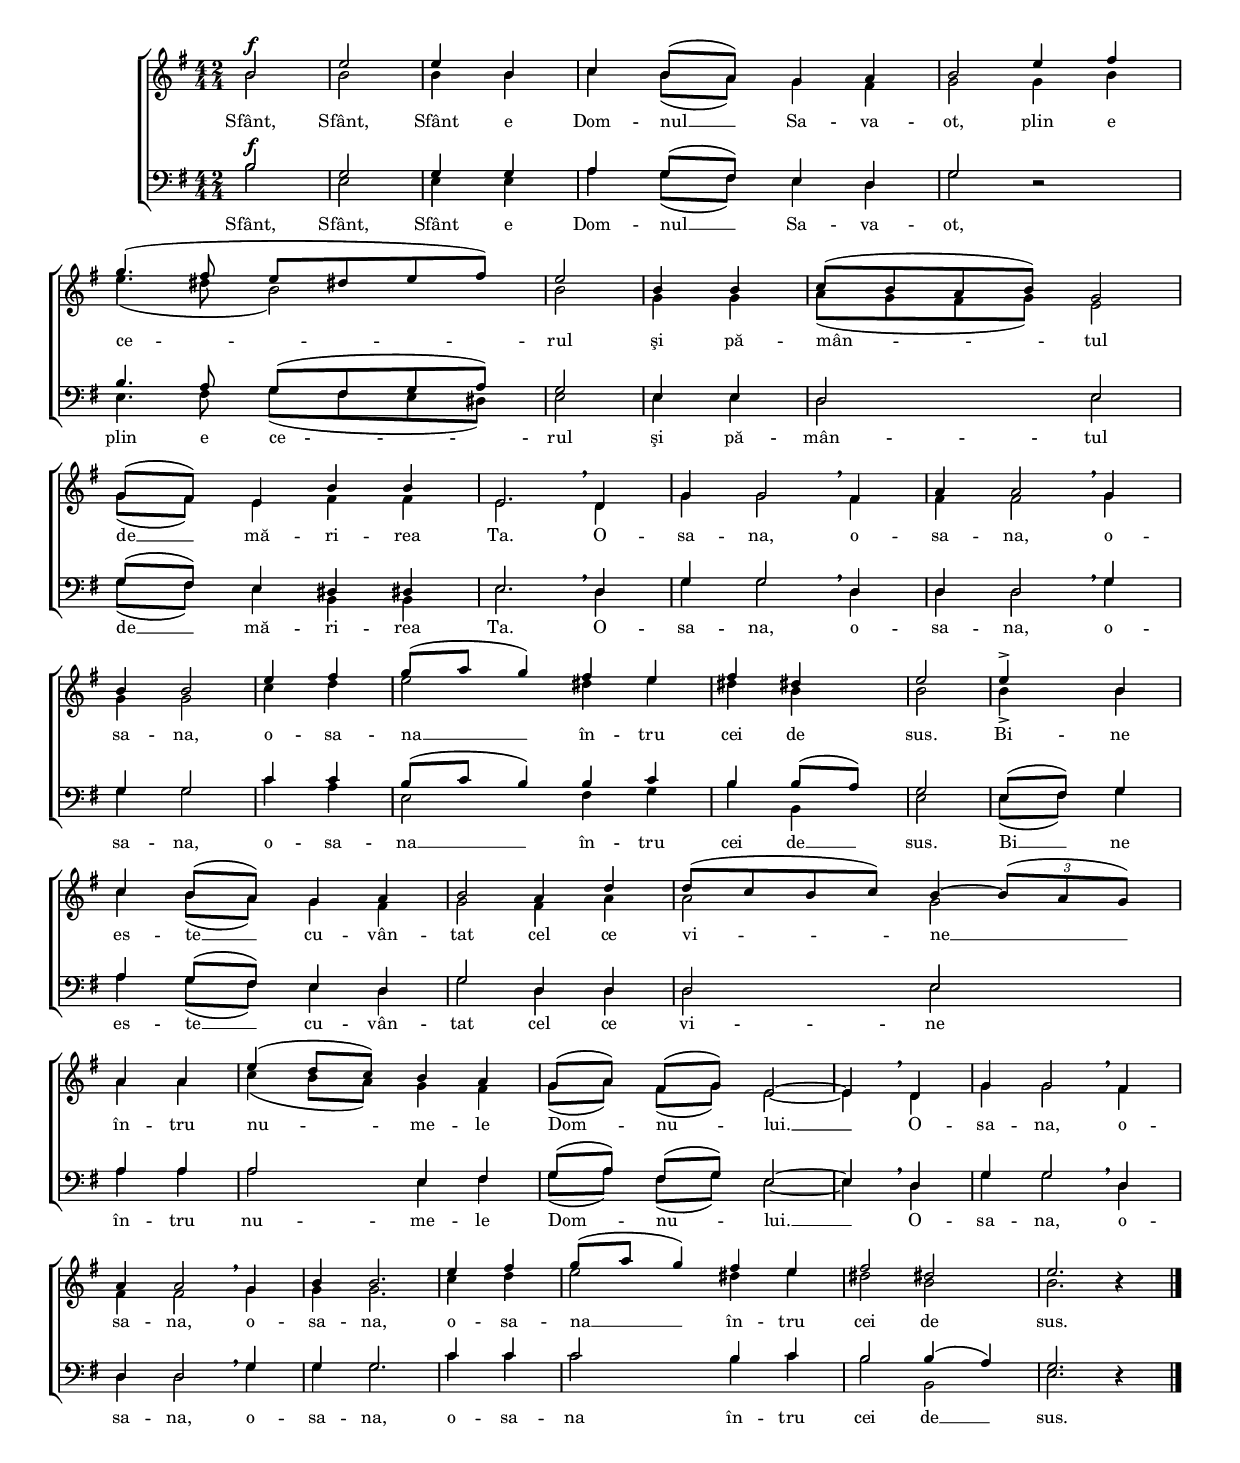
\version "2.10.10"
\include "defines.ly"
midiTempo = 
  \midi {
    \context {
      \Score
      tempoWholesPerMinute = #(ly:make-moment 90 4)
      }
    }


\include "preamble.ly"

global = {
  \globalPreamble
  \key e \minor
  \override Staff.TimeSignature #'stencil = #ly:text-interface::print
  \override Staff.TimeSignature #'text = \mixedTimeSigMarkup
  \time 4/4
}

womenWords = \lyricmode {
  Sfânt, Sfânt, Sfânt e Dom -- nul __ Sa -- va -- ot,
  plin e ce -- rul şi pă -- mân -- tul de __ mă -- ri -- rea Ta.
  O -- sa -- na, o -- sa -- na, o -- sa -- na,
  o -- sa -- na __ în -- tru cei de sus.
  Bi -- ne es -- te __ cu -- vân -- tat cel ce vi -- ne __
  în -- tru nu -- me -- le Dom -- nu -- lui. __
  O -- sa -- na, o -- sa -- na, o -- sa -- na,
  o -- sa -- na __ în -- tru cei de sus.
}
menWords = \lyricmode {
  Sfânt, Sfânt, Sfânt e Dom -- nul __ Sa -- va -- ot,
  plin e ce -- rul şi pă -- mân -- tul de __ mă -- ri -- rea Ta.
  O -- sa -- na, o -- sa -- na, o -- sa -- na,

  \override LyricExtender  #'minimum-length = #15.0
  o -- sa -- na __ în -- tru cei
  \override LyricExtender  #'minimum-length = #7.0
  de __ sus.
  \override LyricExtender  #'minimum-length = #0.0
  Bi __ ne es -- te __ cu -- vân -- tat cel ce vi -- ne
  în -- tru nu -- me -- le Dom -- nu -- lui. __
  O -- sa -- na, o -- sa -- na, o -- sa -- na,
  \override LyricExtender  #'minimum-length = #7.0
  o -- sa -- na în -- tru cei de __ sus.
}

sopMusic = \relative {
  #(set-accidental-style 'forget)
  \cadenzaOn

  % Sfânt, Sfânt, Sfânt e Domnul Savaot,
  b'2^\f \bar "|"
  e2 \bar "|"
  e4 b4 \bar "|"
  c4 b8([ a8)] g4 a4 \bar "|"
  b2

  % Plin e cerul şi pământul de mărirea Ta
  e4 fis4 \bar "|"
  g4.( fis8 e8([ dis8 e8 fis8)] \bar "|"
  e2 \bar "|"
  b4 b4 \bar "|"
  c8([ b8 a8 b8)] g2 \bar "|"
  g8([ fis8)] e4 b'4 b4 \bar "|"
  e,2. \breathe

  % Osana, osana, osana, osana întru cei de sus.
  d4 \bar "|"
  g4 g2 \breathe fis4 \bar "|"
  a4 a2 \breathe g4 \bar "|"
  b4 b2 \bar "|"
  e4 fis4 \bar "|"
  g8([ a8] g4) fis4 e4 \bar "|"
  fis4 dis4 \bar "|"
  e2 \bar "|"

  % Bine este cuvântat cel ce vine
  e4^\accent b4 \bar "|"
  c4 b8([ a8)] g4 a4 \bar "|"
  b2 a4 d4 \bar "|"
  d8([ c8 b8 c8)] b4~ \times 2/3 { b8([ a8 g8)] } \bar "|"

  % Întru numele Domnului.
  a4 a4 \bar "|"
  e'4( d8[ c8]) b4 a4 \bar "|"
  g8([ a8)] fis8([ g8)] e2~ \bar "|"
  e4 \breathe

  % Osana, osana, osana, osana întru cei de sus.
  d4 \bar "|"
  g4 g2 \breathe fis4 \bar "|"
  a4 a2 \breathe g4 \bar "|"
  b4 b2. \bar "|"
  e4 fis4 \bar "|"
  g8([ a8] g4) fis4 e4 \bar "|"
  fis2 dis2 \bar "|"
  e2. b4\rest \bar "|."
}

altoMusic = \relative {
  \cadenzaOn

  % Sfânt, Sfânt, Sfânt e Domnul Savaot,
  b'2
  b2
  b4 b4
  c4 b8([ a8)] g4 fis4
  g2

  % Plin e cerul şi pământul de mărirea Ta
  g4 b4
  e4.( dis8 b2)
  b2
  g4 g4
  a8([ g8 fis8 g8)] e2
  g8([ fis8)] e4 fis4 fis4
  e2. \breathe

  % Osana, osana, osana, osana întru cei de sus.
  d4
  g4 g2 \breathe fis4
  fis4 fis2 \breathe g4
  g4 g2
  c4 d4
  e2 dis4 e4
  #(set-accidental-style 'forget)
  dis4 b4
  b2

  % Bine este cuvântat cel ce vine
  b4_\accent b4
  c4 b8([ a8)] g4 fis4
  g2 fis4 a4
  a2 g2

  % Întru numele Domnului.
  a4 a4
  c4( b8[ a8]) g4 fis4
  g8([ a8)] fis8([ g8)] e2~
  e4 \breathe

  % Osana, osana, osana, osana întru cei de sus.
  d4
  g4 g2 \breathe fis4
  fis4 fis2 \breathe g4
  g4 g2.
  c4 d4 e2
  dis4 e4
  dis2 b2
  b2. b4\rest
}

tenorMusic = \relative {
  #(set-accidental-style 'forget)
  \cadenzaOn

  % Sfânt, Sfânt, Sfânt e Domnul Savaot,
  b2^\f
  g2
  g4 g4
  a4 g8([ fis8)] e4 d4
  g2

  % Plin e cerul şi pământul de mărirea Ta
  d2\rest
  b'4. a8 g8([ fis8 g8 a8)]
  g2
  e4 e4
  d2 e2
  g8([ fis8)] e4 dis4 dis4
  e2. \breathe

  % Osana, osana, osana, osana întru cei de sus.
  d4
  g4 g2 \breathe d4
  d4 d2 \breathe g4
  g4 g2
  c4 c4
  b8([ c8] b4) b4 c4
  #(set-accidental-style 'forget)
  b4 b8([ a8)]
  g2

  % Bine este cuvântat cel ce vine
  e8([ fis8)] g4
  a4 g8([ fis8)] e4 d4
  g2 d4 d4
  d2 e2

  % Întru numele Domnului.
  a4 a4
  a2 e4 fis4
  g8([ a8)] fis8([ g8)] e2~
  e4 \breathe

  % Osana, osana, osana, osana întru cei de sus.
  d4
  g4 g2 \breathe d4
  d4 d2 \breathe g4
  g4 g2.
  c4 c4
  c2 b4 c4
  b2 b4( a4)
  g2. d4\rest
}

bassMusic = \relative {
  #(set-accidental-style 'forget)
  \cadenzaOn

  % Sfânt, Sfânt, Sfânt e Domnul Savaot,
  b2
  e,2
  e4 e4
  a4 g8([ fis8)] e4 d4
  g2

  % Plin e cerul şi pământul de mărirea Ta
  d2\rest
  e4. fis8 g8([ fis8 e8 dis8)]
  e2
  e4 e4
  d2 e2
  g8([ fis8)] e4 b4 b4
  e2. \breathe

  % Osana, osana, osana, osana întru cei de sus.
  d4
  g4 g2 \breathe d4
  d4 d2 \breathe g4
  g4 g2
  c4 a4
  e2 fis4 g4
  #(set-accidental-style 'forget)
  b4 b,4
  e2

  % Bine este cuvântat cel ce vine
  e8([ fis8)] g4
  a4 g8([ fis8)] e4 d4
  g2 d4 d4
  d2 e2

  % Întru numele Domnului.
  a4 a4
  a2 e4 fis4
  g8([ a8)] fis8([ g8)] e2~
  e4 \breathe

  % Osana, osana, osana, osana întru cei de sus.
  d4
  g4 g2 \breathe d4
  d4 d2 \breathe g4
  g4 g2.
  c4 c4
  c2 b4 c4
  b2 b,2
  e2. d4\rest
}

\include "two-staves.ly"
